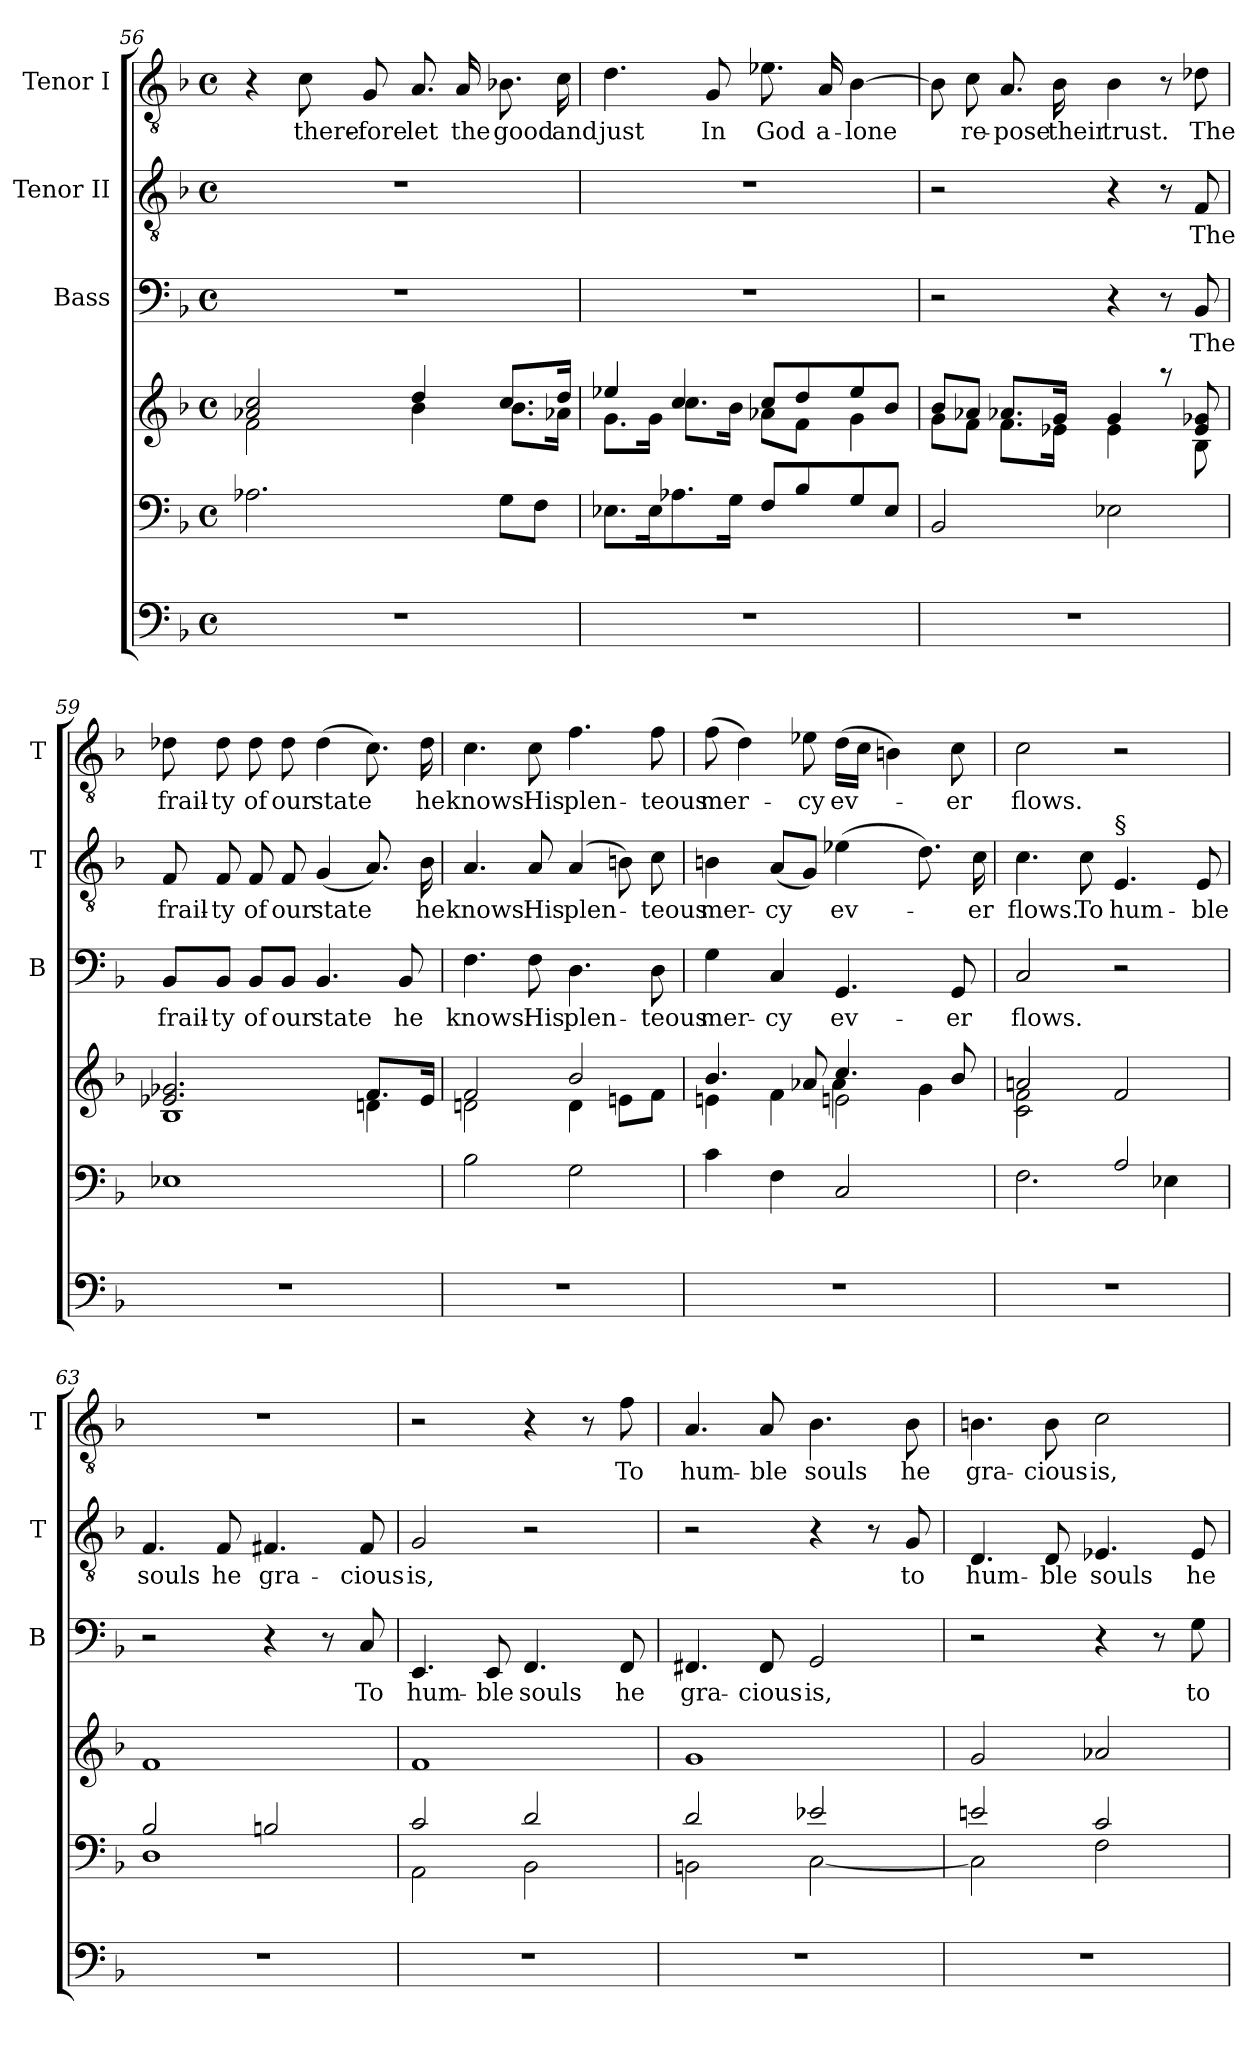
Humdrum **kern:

**kern	**kern	**kern	**kern	**text	**kern	**text	**kern	**text
*part4	*part4	*part4	*part3	*part3	*part2	*part2	*part1	*part1
*staff6	*staff5	*staff4	*staff3	*staff3	*staff2	*staff2	*staff1	*staff1
*	*	*	*I"Bass	*	*I"Tenor II	*	*I"Tenor I	*
*	*	*	*I'B	*	*I'T	*	*I'T	*
!!LO:PB:g=z
*clefF4	*clefF4	*clefG2	*clefF4	*	*clefGv2	*	*clefGv2	*
*	*	*	*	*	*ITrd7c12	*	*ITrd7c12	*
*k[b-]	*k[b-]	*k[b-]	*k[b-]	*	*k[b-]	*	*k[b-]	*
*F:	*F:	*F:	*F:	*	*F:	*	*F:	*
*M4/4	*M4/4	*M4/4	*M4/4	*	*M4/4	*	*M4/4	*
*met(c)	*met(c)	*met(c)	*met(c)	*	*met(c)	*	*met(c)	*
=56	=56	=56	=56	=56	=56	=56	=56	=56
*	*	*^	*	*	*	*	*	*
1r	2.A-X\	2a-X/ 2cc/	2f\	1r	.	1r	.	4r	.
!	!	!	!	!	!	!	!	!	!LO:LY:b
.	.	.	.	.	.	.	.	8C\	there-
!	!	!	!	!	!	!	!	!	!LO:LY:b
.	.	.	.	.	.	.	.	8GG/	-fore
!	!	!	!	!	!	!	!	!	!LO:LY:b
.	.	4dd/	4b-\	.	.	.	.	8.AA/	let
!	!	!	!	!	!	!	!	!	!LO:LY:b
.	.	.	.	.	.	.	.	16AA/	the
!	!	!	!	!	!	!	!	!	!LO:LY:b
.	8G\L	8.cc/L	8.b-\L	.	.	.	.	8.BB-X\	good
.	8F\J	.	.	.	.	.	.	.	.
!	!	!	!	!	!	!	!	!	!LO:LY:b
.	.	16dd/Jk	16a-X\Jk	.	.	.	.	16C\	and
=57	=57	=57	=57	=57	=57	=57	=57	=57	=57
!	!	!	!	!	!	!	!	!	!LO:LY:b
1r	8.E-\L	4ee-/	8.g\L	1r	.	1r	.	4.D\	just
.	16E-\k	.	16g\Jk	.	.	.	.	.	.
.	8.A-X\	4cc/	8.cc\L	.	.	.	.	.	.
!	!	!	!	!	!	!	!	!	!LO:LY:b
.	.	.	.	.	.	.	.	8GG/	In
.	16G\Jk	.	16b-\Jk	.	.	.	.	.	.
!	!	!	!	!	!	!	!	!	!LO:LY:b
.	8F/L	8cc/L	8a-X\L	.	.	.	.	8.E-X\	God
.	8B-/	8dd/	8f\J	.	.	.	.	.	.
!	!	!	!	!	!	!	!	!	!LO:LY:b
.	.	.	.	.	.	.	.	16AA/	a-
!	!	!	!	!	!	!	!	!	!LO:LY:b
.	8G/	8ee-/	4g\	.	.	.	.	[>4BB-\	-lone
.	8E-/J	8b-/J	.	.	.	.	.	.	.
=58	=58	=58	=58	=58	=58	=58	=58	=58	=58
1r	2BB-/	8b-/L	8g\L	2r	.	2r	.	8BB-\]	.
!	!	!	!	!	!	!	!	!	!LO:LY:b
.	.	8a-X/J	8f\J	.	.	.	.	8C\	re-
!	!	!	!	!	!	!	!	!	!LO:LY:b
.	.	8.a-X/L	8.f\L	.	.	.	.	8.AA/	-pose
!	!	!	!	!	!	!	!	!	!LO:LY:b
.	.	16g/Jk	16e-\Jk	.	.	.	.	16BB-\	their
!	!	!	!	!	!	!	!	!	!LO:LY:b
.	2E-\	4g/	4e-\	4r	.	4r	.	4BB-\	trust.
.	.	8raa	8ryy	8r	.	8r	.	8r	.
!	!	!	!	!	!LO:LY:b	!	!LO:LY:b	!	!LO:LY:b
.	.	8e-/ 8g-X/	8B-\	8BB-/	The	8FF/	The	8D-X\	The
!!LO:LB:g=z
=59	=59	=59	=59	=59	=59	=59	=59	=59	=59
*	*	*	*^	*	*	*	*	*	*
!	!	!	!	!	!	!LO:LY:b	!	!LO:LY:b	!	!LO:LY:b
1r	1E-	2.e-/ 2.g-X/	2.ryy	1B-	8BB-/L	frail-	8FF/	frail-	8D-X\	frail-
!	!	!	!	!	!	!LO:LY:b	!	!LO:LY:b	!	!LO:LY:b
.	.	.	.	.	8BB-/J	-ty	8FF/	-ty	8D-\	-ty
!	!	!	!	!	!	!LO:LY:b	!	!LO:LY:b	!	!LO:LY:b
.	.	.	.	.	8BB-/L	of	8FF/	of	8D-\	of
!	!	!	!	!	!	!LO:LY:b	!	!LO:LY:b	!	!LO:LY:b
.	.	.	.	.	8BB-/J	our	8FF/	our	8D-\	our
!	!	!	!	!	!	!LO:LY:b	!	!LO:LY:b	!	!LO:LY:b
.	.	.	.	.	4.BB-/	state	(<4GG/	state	(>4D-\	state
.	.	8.f/L	4dn\	.	.	.	8.AA/)	.	8.C\)	.
!	!	!	!	!	!	!LO:LY:b	!	!	!	!
.	.	.	.	.	8BB-/	he	.	.	.	.
!	!	!	!	!	!	!	!	!LO:LY:b	!	!LO:LY:b
.	.	16e-/Jk	.	.	.	.	16BB-\	he	16D-\	he
*	*	*	*v	*v	*	*	*	*	*	*
=60	=60	=60	=60	=60	=60	=60	=60	=60	=60
!	!	!	!	!	!LO:LY:b	!	!LO:LY:b	!	!LO:LY:b
1r	2B-\	2f/	2dn\	4.F\	knows:	4.AA/	knows:	4.C\	knows:
!	!	!	!	!	!LO:LY:b	!	!LO:LY:b	!	!LO:LY:b
.	.	.	.	8F\	His	8AA/	His	8C\	His
!	!	!	!	!	!LO:LY:b	!	!LO:LY:b	!	!LO:LY:b
.	2G\	2b-/	4d\	4.D\	plen-	(4AA/	plen-	4.F\	plen-
.	.	.	8en\L	.	.	8BBn\)	.	.	.
!	!	!	!	!	!LO:LY:b	!	!LO:LY:b	!	!LO:LY:b
.	.	.	8f\J	8D\	-teous	8C\	-teous	8F\	-teous
=61	=61	=61	=61	=61	=61	=61	=61	=61	=61
*	*	*	*^	*	*	*	*	*	*
!	!	!	!	!	!	!LO:LY:b	!	!LO:LY:b	!	!LO:LY:b
1r	4c\	4.b-/	4en\	2ryy	4G\	mer-	4BBn\	mer-	(>8F\	mer-
.	.	.	.	.	.	.	.	.	4D\)	.
!	!	!	!	!	!	!LO:LY:b	!	!LO:LY:b	!	!
.	4F\	.	4f\	.	4C/	-cy	(<8AA/L	-cy	.	.
!	!	!	!	!	!	!	!	!	!	!LO:LY:b
.	.	8a-X/	.	.	.	.	8GG/J)	.	8E-X\	-cy
!	!	!	!	!	!	!LO:LY:b	!	!LO:LY:b	!	!LO:LY:b
.	2C/	4.cc/	2en\	4a-\	4.GG/	ev-	(>4E-X\	ev-	(>16D\LL	ev-
.	.	.	.	.	.	.	.	.	16C\JJ	.
.	.	.	.	.	.	.	.	.	4BBn\)	.
.	.	.	.	4g\	.	.	8.D\)	.	.	.
!	!	!	!	!	!	!LO:LY:b	!	!	!	!LO:LY:b
.	.	8b-/	.	.	8GG/	-er	.	.	8C\	-er
!	!	!	!	!	!	!	!	!LO:LY:b	!	!
.	.	.	.	.	.	.	16C\	-er	.	.
*	*	*	*v	*v	*	*	*	*	*	*
=62	=62	=62	=62	=62	=62	=62	=62	=62	=62
*	*^	*	*	*	*	*	*	*	*
!	!	!	!	!	!	!LO:LY:b	!	!LO:LY:b	!	!LO:LY:b
1r	2ryy	2.F\	2an/	2c\ 2f\	2C/	flows.	4.C\	flows.	2C\	flows.
!	!	!	!	!	!	!	!	!LO:LY:b	!	!
.	.	.	.	.	.	.	8C\	To	.	.
!	!	!	!	!	!	!	!LO:TX:a:t=§	!	!	!
!	!	!	!	!	!	!	!	!LO:LY:b	!	!
.	2A/	.	2f/	2ryy	2r	.	4.EE/	hum-	2r	.
.	.	4E-\	.	.	.	.	.	.	.	.
!	!	!	!	!	!	!	!	!LO:LY:b	!	!
.	.	.	.	.	.	.	8EE/	-ble	.	.
*	*	*	*v	*v	*	*	*	*	*	*
!!LO:LB:g=z
=63	=63	=63	=63	=63	=63	=63	=63	=63	=63
!	!	!	!	!	!	!	!LO:LY:b	!	!
1r	2B-/	1D	1f	2r	.	4.FF/	souls	1r	.
!	!	!	!	!	!	!	!LO:LY:b	!	!
.	.	.	.	.	.	8FF/	he	.	.
!	!	!	!	!	!	!	!LO:LY:b	!	!
.	2Bn/	.	.	4r	.	4.FF#X/	gra-	.	.
.	.	.	.	8r	.	.	.	.	.
!	!	!	!	!	!LO:LY:b	!	!LO:LY:b	!	!
.	.	.	.	8C/	To	8FF#/	-cious	.	.
=64	=64	=64	=64	=64	=64	=64	=64	=64	=64
!	!	!	!	!	!LO:LY:b	!	!LO:LY:b	!	!
1r	2c/	2AA\	1f	4.EE/	hum-	2GG/	is,	2r	.
!	!	!	!	!	!LO:LY:b	!	!	!	!
.	.	.	.	8EE/	-ble	.	.	.	.
!	!	!	!	!	!LO:LY:b	!	!	!	!
.	2d/	2BB-\	.	4.FF/	souls	2r	.	4r	.
.	.	.	.	.	.	.	.	8r	.
!	!	!	!	!	!LO:LY:b	!	!	!	!LO:LY:b
.	.	.	.	8FF/	he	.	.	8F\	To
=65	=65	=65	=65	=65	=65	=65	=65	=65	=65
!	!	!	!	!	!LO:LY:b	!	!	!	!LO:LY:b
1r	2d/	2BBn\	1g	4.FF#X/	gra-	2r	.	4.AA/	hum-
!	!	!	!	!	!LO:LY:b	!	!	!	!LO:LY:b
.	.	.	.	8FF#/	-cious	.	.	8AA/	-ble
!	!	!	!	!	!LO:LY:b	!	!	!	!LO:LY:b
.	2e-/	[<2C\	.	2GG/	is,	4r	.	4.BB-\	souls
.	.	.	.	.	.	8r	.	.	.
!	!	!	!	!	!	!	!LO:LY:b	!	!LO:LY:b
.	.	.	.	.	.	8GG/	to	8BB-\	he
=66	=66	=66	=66	=66	=66	=66	=66	=66	=66
!	!	!	!	!	!	!	!LO:LY:b	!	!LO:LY:b
1r	2en/	2C\]	2g/	2r	.	4.DD/	hum-	4.BBn\	gra-
!	!	!	!	!	!	!	!LO:LY:b	!	!LO:LY:b
.	.	.	.	.	.	8DD/	-ble	8BB\	-cious
!	!	!	!	!	!	!	!LO:LY:b	!	!LO:LY:b
.	2c/	2F\	2a-X/	4r	.	4.EE-X/	souls	2C\	is,
.	.	.	.	8r	.	.	.	.	.
!	!	!	!	!	!LO:LY:b	!	!LO:LY:b	!	!
.	.	.	.	8G\	to	8EE-/	he	.	.
*	*v	*v	*	*	*	*	*	*	*
=	=	=	=	=	=	=	=	=
*-	*-	*-	*-	*-	*-	*-	*-	*-
